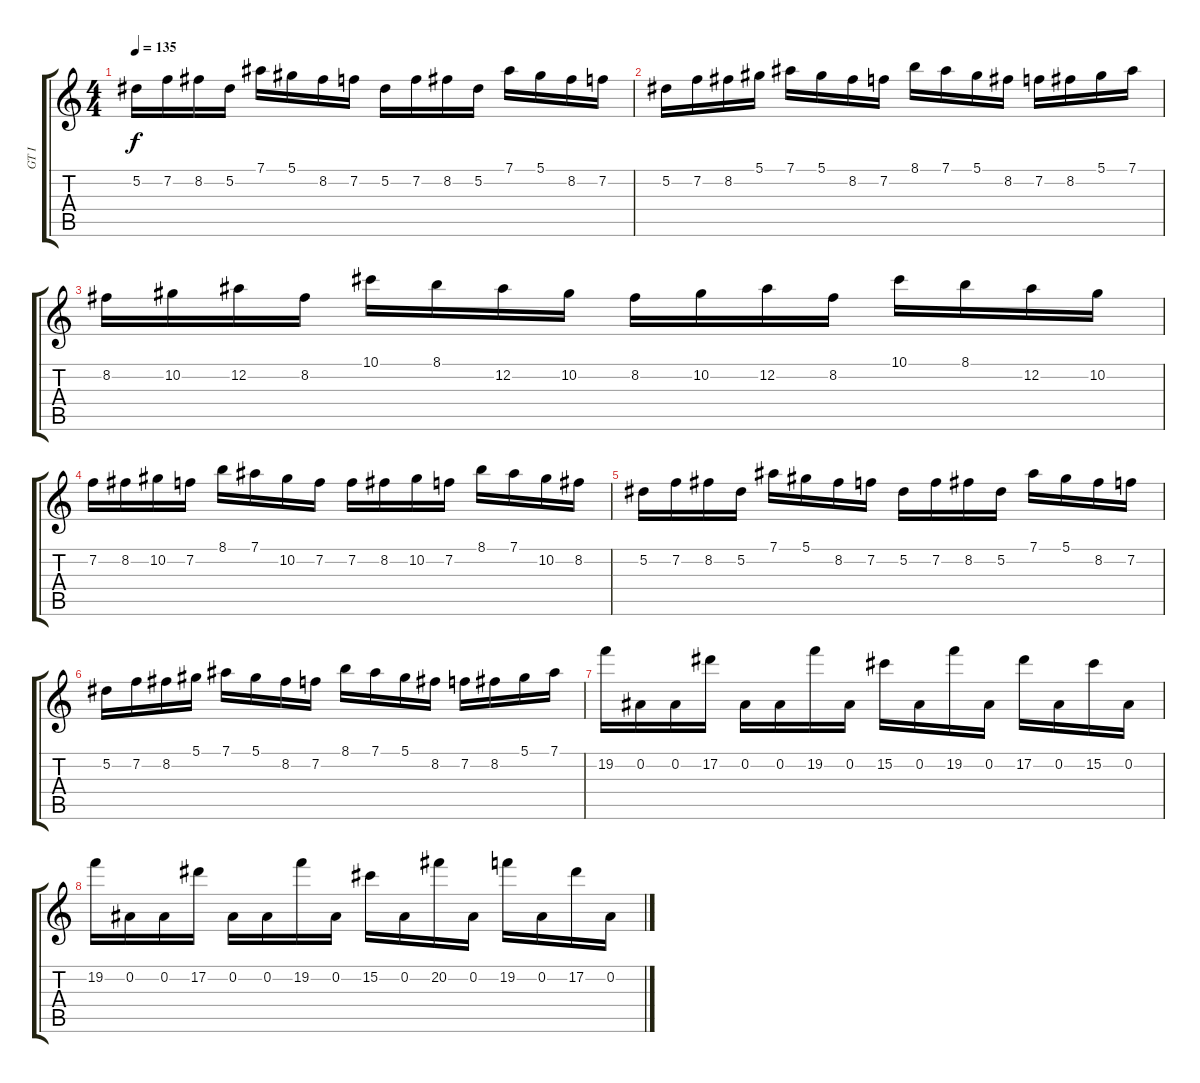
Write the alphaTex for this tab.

\track ("GT I" "GT I") {instrument distortionguitar}
\staff {score tabs}
\tuning (Eb4 Bb3 Gb3 Db3 Ab2 Eb2) {hide}
\ts (4 4)
\tempo 135
\clef g2
\ks c
5.2.16{dy f} 7.2.16 8.2.16 5.2.16 7.1.16 5.1.16 8.2.16 7.2.16 5.2.16 7.2.16 8.2.16 5.2.16 7.1.16 5.1.16 8.2.16 7.2.16 |
5.2.16 7.2.16 8.2.16 5.1.16 7.1.16 5.1.16 8.2.16 7.2.16 8.1.16 7.1.16 5.1.16 8.2.16 7.2.16 8.2.16 5.1.16 7.1.16 |
8.2.16 10.2.16 12.2.16 8.2.16 10.1.16 8.1.16 12.2.16 10.2.16 8.2.16 10.2.16 12.2.16 8.2.16 10.1.16 8.1.16 12.2.16 10.2.16 |
7.2.16 8.2.16 10.2.16 7.2.16 8.1.16 7.1.16 10.2.16 7.2.16 7.2.16 8.2.16 10.2.16 7.2.16 8.1.16 7.1.16 10.2.16 8.2.16 |
5.2.16 7.2.16 8.2.16 5.2.16 7.1.16 5.1.16 8.2.16 7.2.16 5.2.16 7.2.16 8.2.16 5.2.16 7.1.16 5.1.16 8.2.16 7.2.16 |
5.2.16 7.2.16 8.2.16 5.1.16 7.1.16 5.1.16 8.2.16 7.2.16 8.1.16 7.1.16 5.1.16 8.2.16 7.2.16 8.2.16 5.1.16 7.1.16 |
19.2.16 0.2.16 0.2.16 17.2.16 0.2.16 0.2.16 19.2.16 0.2.16 15.2.16 0.2.16 19.2.16 0.2.16 17.2.16 0.2.16 15.2.16 0.2.16 |
19.2.16 0.2.16 0.2.16 17.2.16 0.2.16 0.2.16 19.2.16 0.2.16 15.2.16 0.2.16 20.2.16 0.2.16 19.2.16 0.2.16 17.2.16 0.2.16
